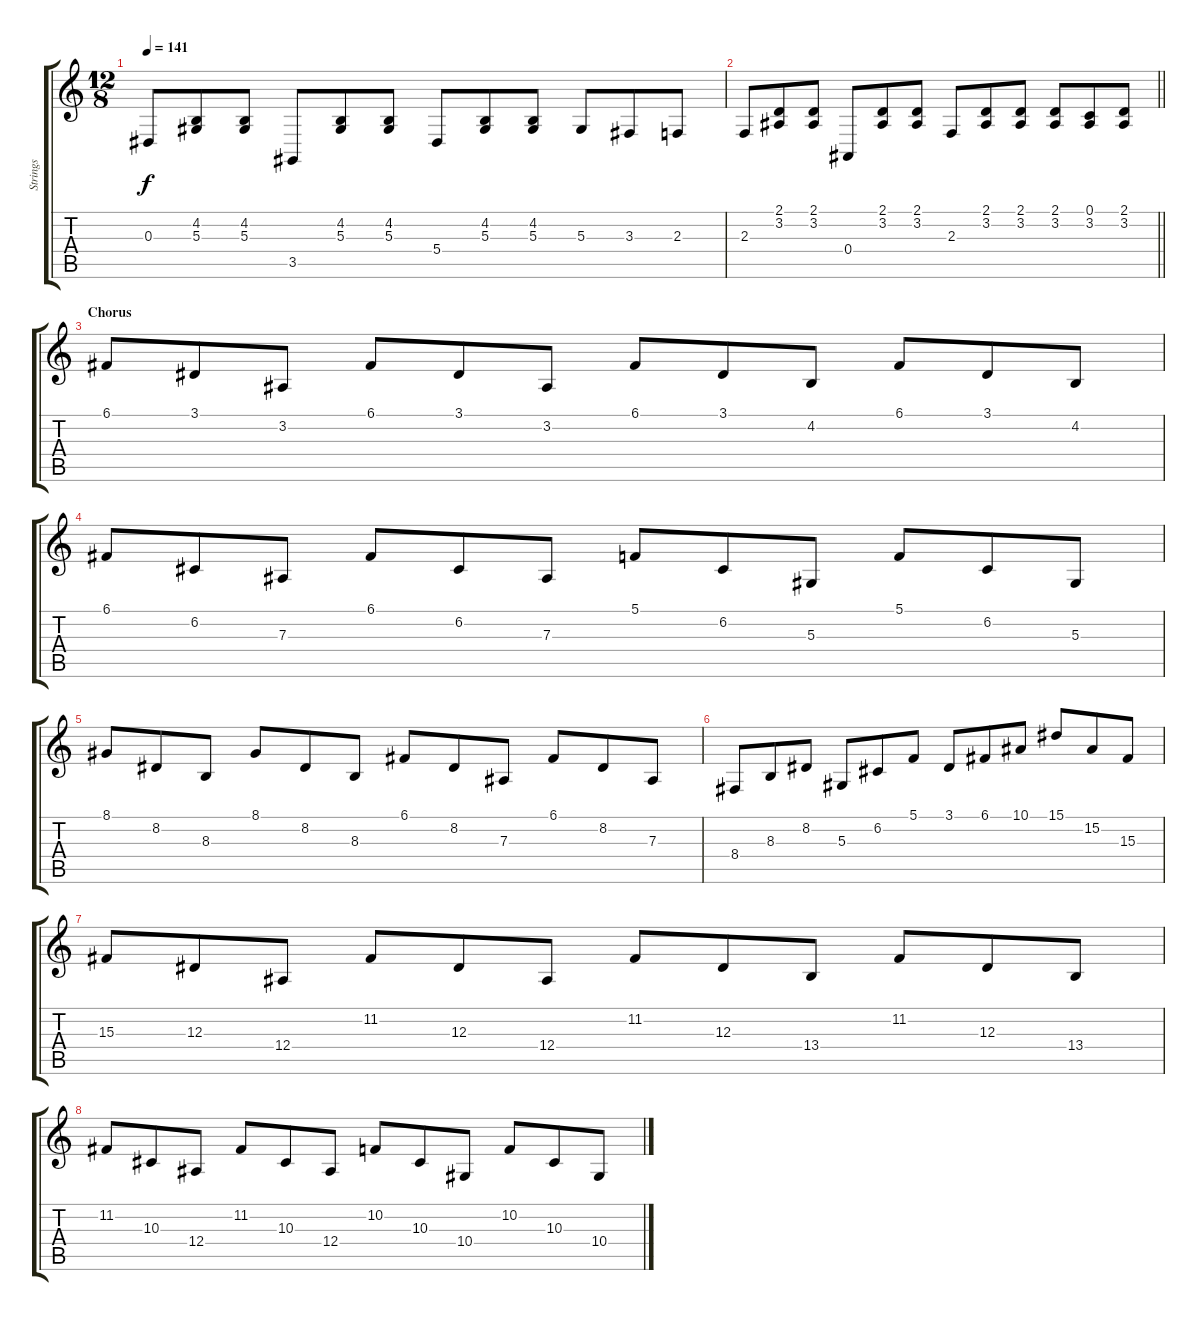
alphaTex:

\track ("Strings" "Strings") {instrument stringensemble1}
\staff {score tabs}
\tuning (C4 G3 Eb3 Bb2 F2 C2) {hide}
\ts (12 8)
\tempo 141
\clef g2
\ks c
0.3.8{dy f} (4.2 5.3).8 (4.2 5.3).8 3.5.8 (4.2 5.3).8 (4.2 5.3).8 5.4.8 (4.2 5.3).8 (4.2 5.3).8 5.3.8 3.3.8 2.3.8 |
\barLineRight lightlight
2.3.8 (2.1 3.2).8 (2.1 3.2).8 0.4.8 (2.1 3.2).8 (2.1 3.2).8 2.3.8 (2.1 3.2).8 (2.1 3.2).8 (2.1 3.2).8 (0.1 3.2).8 (2.1 3.2).8 |
\section ("" "Chorus")
6.1.8 3.1.8 3.2.8 6.1.8 3.1.8 3.2.8 6.1.8 3.1.8 4.2.8 6.1.8 3.1.8 4.2.8 |
6.1.8 6.2.8 7.3.8 6.1.8 6.2.8 7.3.8 5.1.8 6.2.8 5.3.8 5.1.8 6.2.8 5.3.8 |
8.1.8 8.2.8 8.3.8 8.1.8 8.2.8 8.3.8 6.1.8 8.2.8 7.3.8 6.1.8 8.2.8 7.3.8 |
8.4.8 8.3.8 8.2.8 5.3.8 6.2.8 5.1.8 3.1.8 6.1.8 10.1.8 15.1.8 15.2.8 15.3.8 |
15.3.8 12.3.8 12.4.8 11.2.8 12.3.8 12.4.8 11.2.8 12.3.8 13.4.8 11.2.8 12.3.8 13.4.8 |
11.2.8 10.3.8 12.4.8 11.2.8 10.3.8 12.4.8 10.2.8 10.3.8 10.4.8 10.2.8 10.3.8 10.4.8
